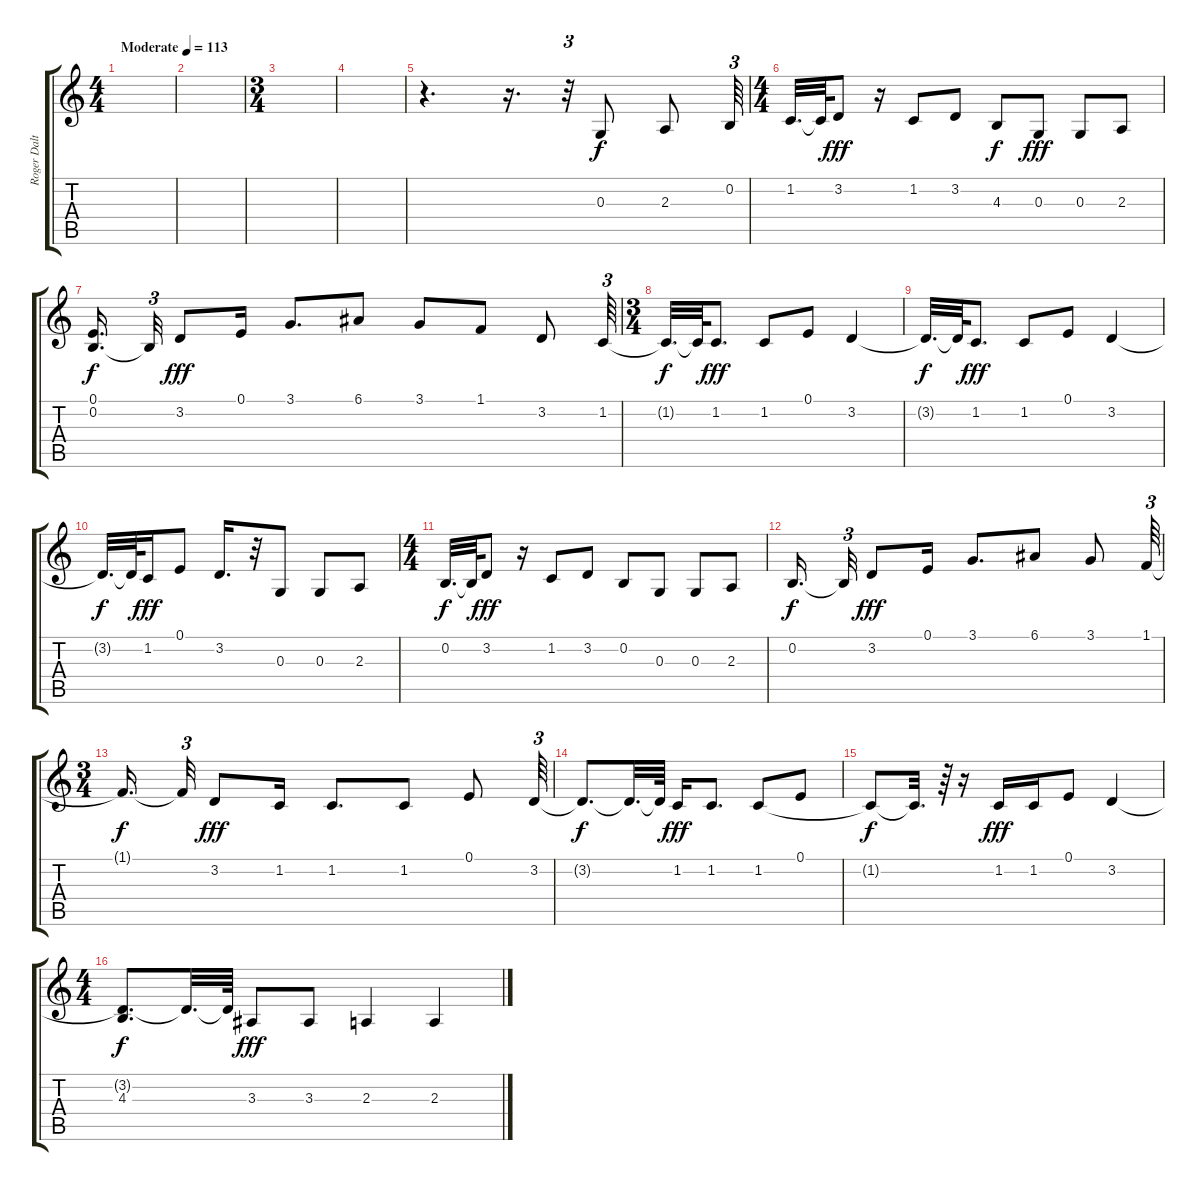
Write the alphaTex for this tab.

\track ("Roger Daltrey" "Roger Dalt") {instrument lead8bassandlead}
\staff {score tabs}
\tuning (E4 B3 G3 D3 A2 E2) {hide}
\ts (4 4)
\tempo (113 "Moderate")
\clef g2
\ks c
|
|
\ts (3 4)
|
|
r.4{d} r.16{d} r.32{tu (3 2)} 0.3.8 2.3.8 0.2.64{tu (3 2)} |
\ts (4 4)
1.2.32{d dy f} 1.2{t}.64 3.2.8{dy fff} r.16 1.2.8 3.2.8 4.3.8{dy f} 0.3.8{dy fff} 0.3.8 2.3.8 |
(0.1 0.2).16{d dy f beam splitsecondary} 0.2{t}.32{tu (3 2)} 3.2.8{dy fff} 0.1.16 3.1.8{d} 6.1.8 3.1.8 1.1.8 3.2.8 1.2.64{tu (3 2)} |
\ts (3 4)
1.2{t}.32{d dy f} 1.2{t}.64 1.2.8{d dy fff} 1.2.8 0.1.8 3.2.4 |
3.2{t}.32{d dy f} 3.2{t}.64 1.2.8{d dy fff} 1.2.8 0.1.8 3.2.4 |
3.2{t}.32{d dy f} 3.2{t}.64 1.2.16{dy fff} 0.1.8 3.2.16{d} r.32 0.3.8 0.3.8 2.3.8 |
\ts (4 4)
0.2.32{d dy f} 0.2{t}.64 3.2.8{dy fff} r.16 1.2.8 3.2.8 0.2.8 0.3.8 0.3.8 2.3.8 |
0.2.16{d dy f beam splitsecondary} 0.2{t}.32{tu (3 2)} 3.2.8{dy fff} 0.1.16 3.1.8{d} 6.1.8 3.1.8 1.1.64{tu (3 2)} |
\ts (3 4)
1.1{t}.16{d dy f beam splitsecondary} 1.1{t}.32{tu (3 2)} 3.2.8{dy fff} 1.2.16 1.2.8{d} 1.2.8 0.1.8 3.2.64{tu (3 2)} |
3.2{t}.8{d dy f} 3.2{t}.32{d} 3.2{t}.64 1.2.16{dy fff} 1.2.8{d} 1.2.8 0.1.8 |
1.2{t}.8{dy f} 1.2{t}.32{d} r.64 r.16 1.2.16{dy fff} 1.2.16 0.1.8 3.2.4 |
\ts (4 4)
(3.2{t} 4.3).8{d dy f} 3.2{t}.32{d} 3.2{t}.64 3.3.8{dy fff} 3.3.8 2.3.4 2.3.4
